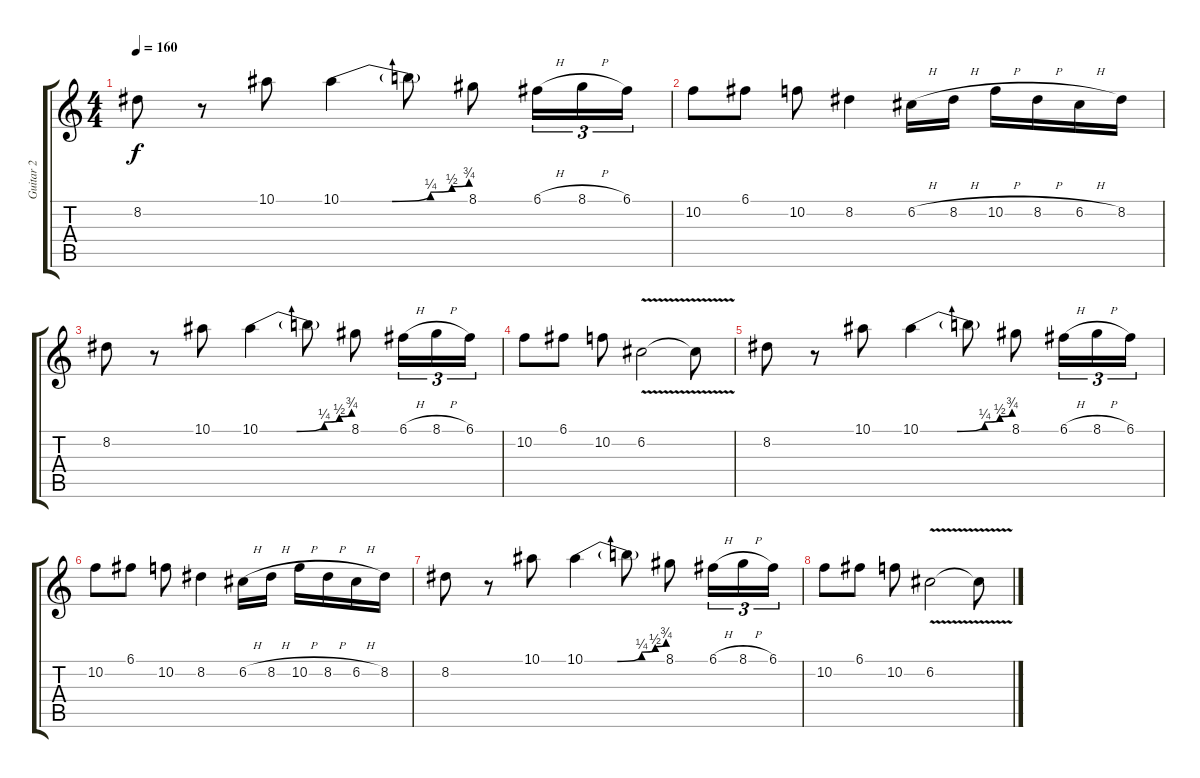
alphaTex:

\track ("Guitar 2" "Guitar 2") {instrument distortionguitar}
\staff {score tabs}
\tuning (C4 G3 Eb3 Bb2 F2 C2) {hide}
\ts (4 4)
\tempo 160
\clef g2
\ks c
8.2.8{dy f volume 13 balance 8} r.8 10.1.8 10.1{be (custom 0 0 15 0 24 0 42 1 52 2 60 3)}.4 10.1{t}.8 8.1.8 6.1{h}.16{tu (3 2)} 8.1{h}.16{tu (3 2)} 6.1.16{tu (3 2)} |
10.2.8 6.1.8 10.2.8 8.2.4 6.2{h}.16 8.2{h}.16 10.2{h}.16 8.2{h}.16 6.2{h}.16 8.2.16 |
8.2.8 r.8 10.1.8 10.1{be (custom 0 0 15 0 24 0 42 1 52 2 60 3)}.4 10.1{t}.8 8.1.8 6.1{h}.16{tu (3 2)} 8.1{h}.16{tu (3 2)} 6.1.16{tu (3 2)} |
10.2.8 6.1.8 10.2.8 6.2{v}.2 6.2{t}.8 |
8.2.8{volume 13 balance 8} r.8 10.1.8 10.1{be (custom 0 0 15 0 24 0 42 1 52 2 60 3)}.4 10.1{t}.8 8.1.8 6.1{h}.16{tu (3 2)} 8.1{h}.16{tu (3 2)} 6.1.16{tu (3 2)} |
10.2.8 6.1.8 10.2.8 8.2.4 6.2{h}.16 8.2{h}.16 10.2{h}.16 8.2{h}.16 6.2{h}.16 8.2.16 |
8.2.8 r.8 10.1.8 10.1{be (custom 0 0 15 0 24 0 42 1 52 2 60 3)}.4 10.1{t}.8 8.1.8 6.1{h}.16{tu (3 2)} 8.1{h}.16{tu (3 2)} 6.1.16{tu (3 2)} |
10.2.8 6.1.8 10.2.8 6.2{v}.2 6.2{t}.8
